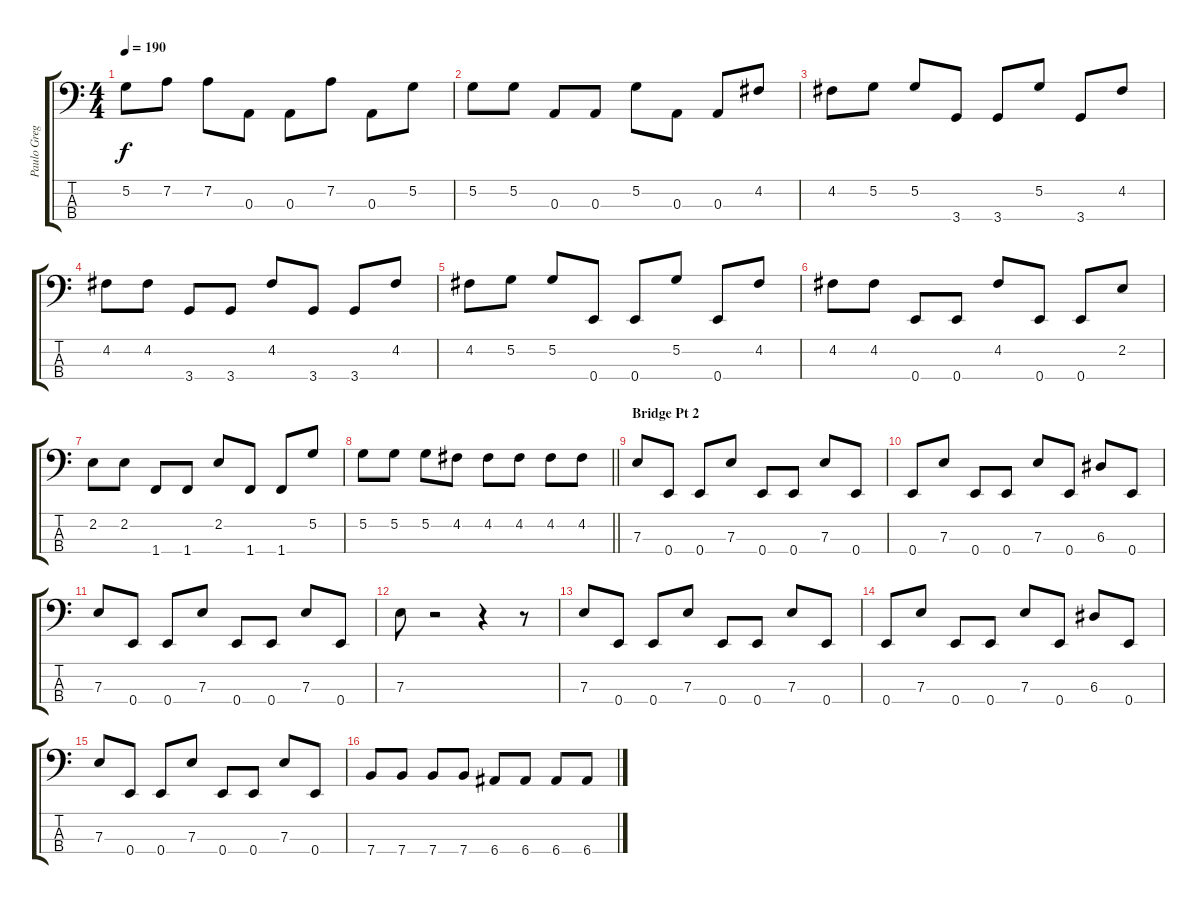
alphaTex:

\track ("Paulo Gregoletto" "Paulo Greg") {instrument electricbasspick}
\staff {score tabs}
\tuning (G2 D2 A1 E1) {hide}
\ts (4 4)
\tempo 190
\clef f4
\ks c
5.2.8{dy f} 7.2.8 7.2.8 0.3.8 0.3.8 7.2.8 0.3.8 5.2.8 |
5.2.8 5.2.8 0.3.8 0.3.8 5.2.8 0.3.8 0.3.8 4.2.8 |
4.2.8 5.2.8 5.2.8 3.4.8 3.4.8 5.2.8 3.4.8 4.2.8 |
4.2.8 4.2.8 3.4.8 3.4.8 4.2.8 3.4.8 3.4.8 4.2.8 |
4.2.8 5.2.8 5.2.8 0.4.8 0.4.8 5.2.8 0.4.8 4.2.8 |
4.2.8 4.2.8 0.4.8 0.4.8 4.2.8 0.4.8 0.4.8 2.2.8 |
2.2.8 2.2.8 1.4.8 1.4.8 2.2.8 1.4.8 1.4.8 5.2.8 |
\barLineRight lightlight
5.2.8 5.2.8 5.2.8 4.2.8 4.2.8 4.2.8 4.2.8 4.2.8 |
\section ("" "Bridge Pt 2")
7.3.8 0.4.8 0.4.8 7.3.8 0.4.8 0.4.8 7.3.8 0.4.8 |
0.4.8 7.3.8 0.4.8 0.4.8 7.3.8 0.4.8 6.3.8 0.4.8 |
7.3.8 0.4.8 0.4.8 7.3.8 0.4.8 0.4.8 7.3.8 0.4.8 |
7.3.8 r.2 r.4 r.8 |
7.3.8 0.4.8 0.4.8 7.3.8 0.4.8 0.4.8 7.3.8 0.4.8 |
0.4.8 7.3.8 0.4.8 0.4.8 7.3.8 0.4.8 6.3.8 0.4.8 |
7.3.8 0.4.8 0.4.8 7.3.8 0.4.8 0.4.8 7.3.8 0.4.8 |
7.4.8 7.4.8 7.4.8 7.4.8 6.4.8 6.4.8 6.4.8 6.4.8
